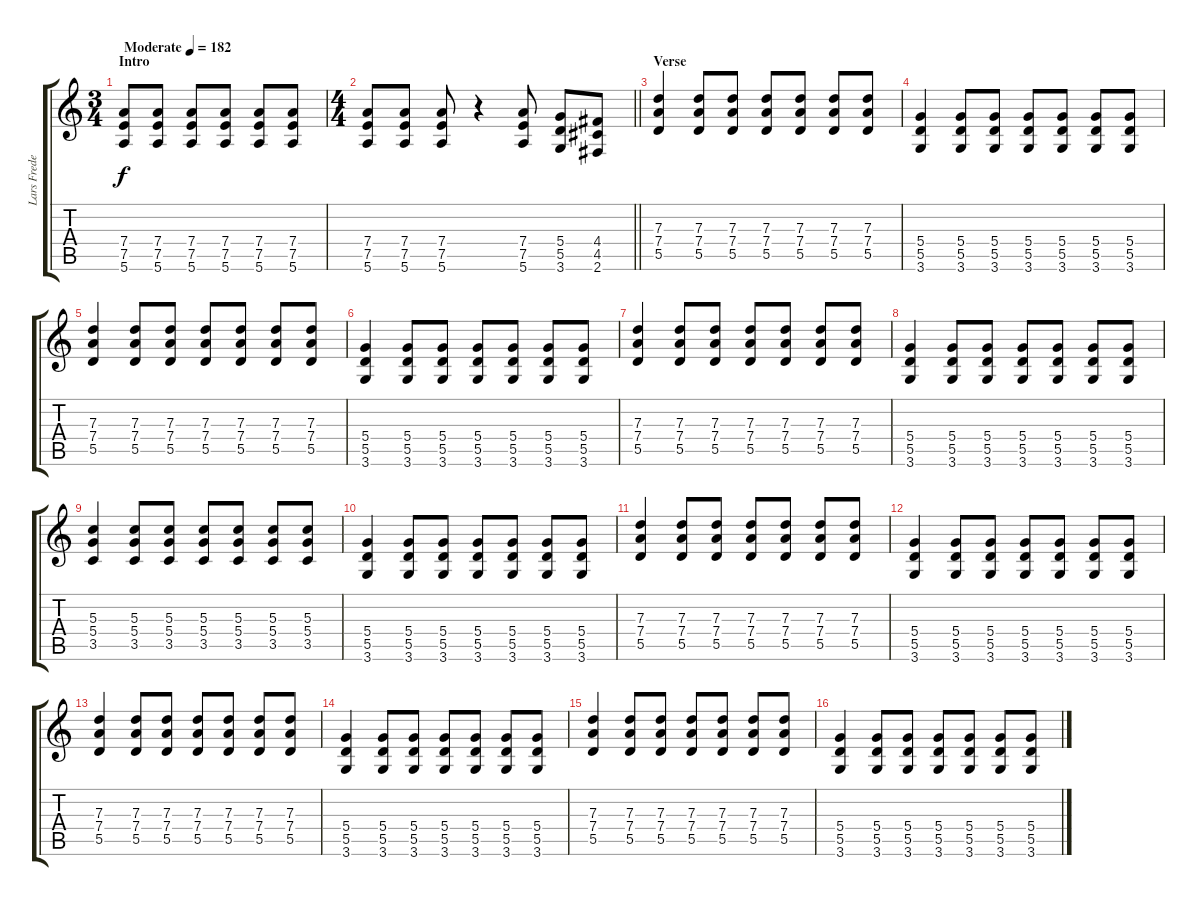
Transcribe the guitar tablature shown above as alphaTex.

\track ("Lars Frederiksen" "Lars Frede") {instrument distortionguitar}
\staff {score tabs}
\tuning (E4 B3 G3 D3 A2 E2) {hide}
\ts (3 4)
\section ("" "Intro")
\tempo (182 "Moderate")
\clef g2
\ks c
(7.4 7.5 5.6).8{dy f instrument distortionguitar} (7.4 7.5 5.6).8 (7.4 7.5 5.6).8 (7.4 7.5 5.6).8 (7.4 7.5 5.6).8 (7.4 7.5 5.6).8 |
\ts (4 4)
\barLineRight lightlight
(7.4 7.5 5.6).8 (7.4 7.5 5.6).8 (7.4 7.5 5.6).8 r.4 (7.4 7.5 5.6).8 (5.4 5.5 3.6).8 (4.4 4.5 2.6).8 |
\section ("" "Verse")
(7.3 7.4 5.5).4 (7.3 7.4 5.5).8 (7.3 7.4 5.5).8 (7.3 7.4 5.5).8 (7.3 7.4 5.5).8 (7.3 7.4 5.5).8 (7.3 7.4 5.5).8 |
(5.4 5.5 3.6).4 (5.4 5.5 3.6).8 (5.4 5.5 3.6).8 (5.4 5.5 3.6).8 (5.4 5.5 3.6).8 (5.4 5.5 3.6).8 (5.4 5.5 3.6).8 |
(7.3 7.4 5.5).4 (7.3 7.4 5.5).8 (7.3 7.4 5.5).8 (7.3 7.4 5.5).8 (7.3 7.4 5.5).8 (7.3 7.4 5.5).8 (7.3 7.4 5.5).8 |
(5.4 5.5 3.6).4 (5.4 5.5 3.6).8 (5.4 5.5 3.6).8 (5.4 5.5 3.6).8 (5.4 5.5 3.6).8 (5.4 5.5 3.6).8 (5.4 5.5 3.6).8 |
(7.3 7.4 5.5).4 (7.3 7.4 5.5).8 (7.3 7.4 5.5).8 (7.3 7.4 5.5).8 (7.3 7.4 5.5).8 (7.3 7.4 5.5).8 (7.3 7.4 5.5).8 |
(5.4 5.5 3.6).4 (5.4 5.5 3.6).8 (5.4 5.5 3.6).8 (5.4 5.5 3.6).8 (5.4 5.5 3.6).8 (5.4 5.5 3.6).8 (5.4 5.5 3.6).8 |
(5.3 5.4 3.5).4 (5.3 5.4 3.5).8 (5.3 5.4 3.5).8 (5.3 5.4 3.5).8 (5.3 5.4 3.5).8 (5.3 5.4 3.5).8 (5.3 5.4 3.5).8 |
(5.4 5.5 3.6).4 (5.4 5.5 3.6).8 (5.4 5.5 3.6).8 (5.4 5.5 3.6).8 (5.4 5.5 3.6).8 (5.4 5.5 3.6).8 (5.4 5.5 3.6).8 |
(7.3 7.4 5.5).4 (7.3 7.4 5.5).8 (7.3 7.4 5.5).8 (7.3 7.4 5.5).8 (7.3 7.4 5.5).8 (7.3 7.4 5.5).8 (7.3 7.4 5.5).8 |
(5.4 5.5 3.6).4 (5.4 5.5 3.6).8 (5.4 5.5 3.6).8 (5.4 5.5 3.6).8 (5.4 5.5 3.6).8 (5.4 5.5 3.6).8 (5.4 5.5 3.6).8 |
(7.3 7.4 5.5).4 (7.3 7.4 5.5).8 (7.3 7.4 5.5).8 (7.3 7.4 5.5).8 (7.3 7.4 5.5).8 (7.3 7.4 5.5).8 (7.3 7.4 5.5).8 |
(5.4 5.5 3.6).4 (5.4 5.5 3.6).8 (5.4 5.5 3.6).8 (5.4 5.5 3.6).8 (5.4 5.5 3.6).8 (5.4 5.5 3.6).8 (5.4 5.5 3.6).8 |
(7.3 7.4 5.5).4 (7.3 7.4 5.5).8 (7.3 7.4 5.5).8 (7.3 7.4 5.5).8 (7.3 7.4 5.5).8 (7.3 7.4 5.5).8 (7.3 7.4 5.5).8 |
(5.4 5.5 3.6).4 (5.4 5.5 3.6).8 (5.4 5.5 3.6).8 (5.4 5.5 3.6).8 (5.4 5.5 3.6).8 (5.4 5.5 3.6).8 (5.4 5.5 3.6).8
